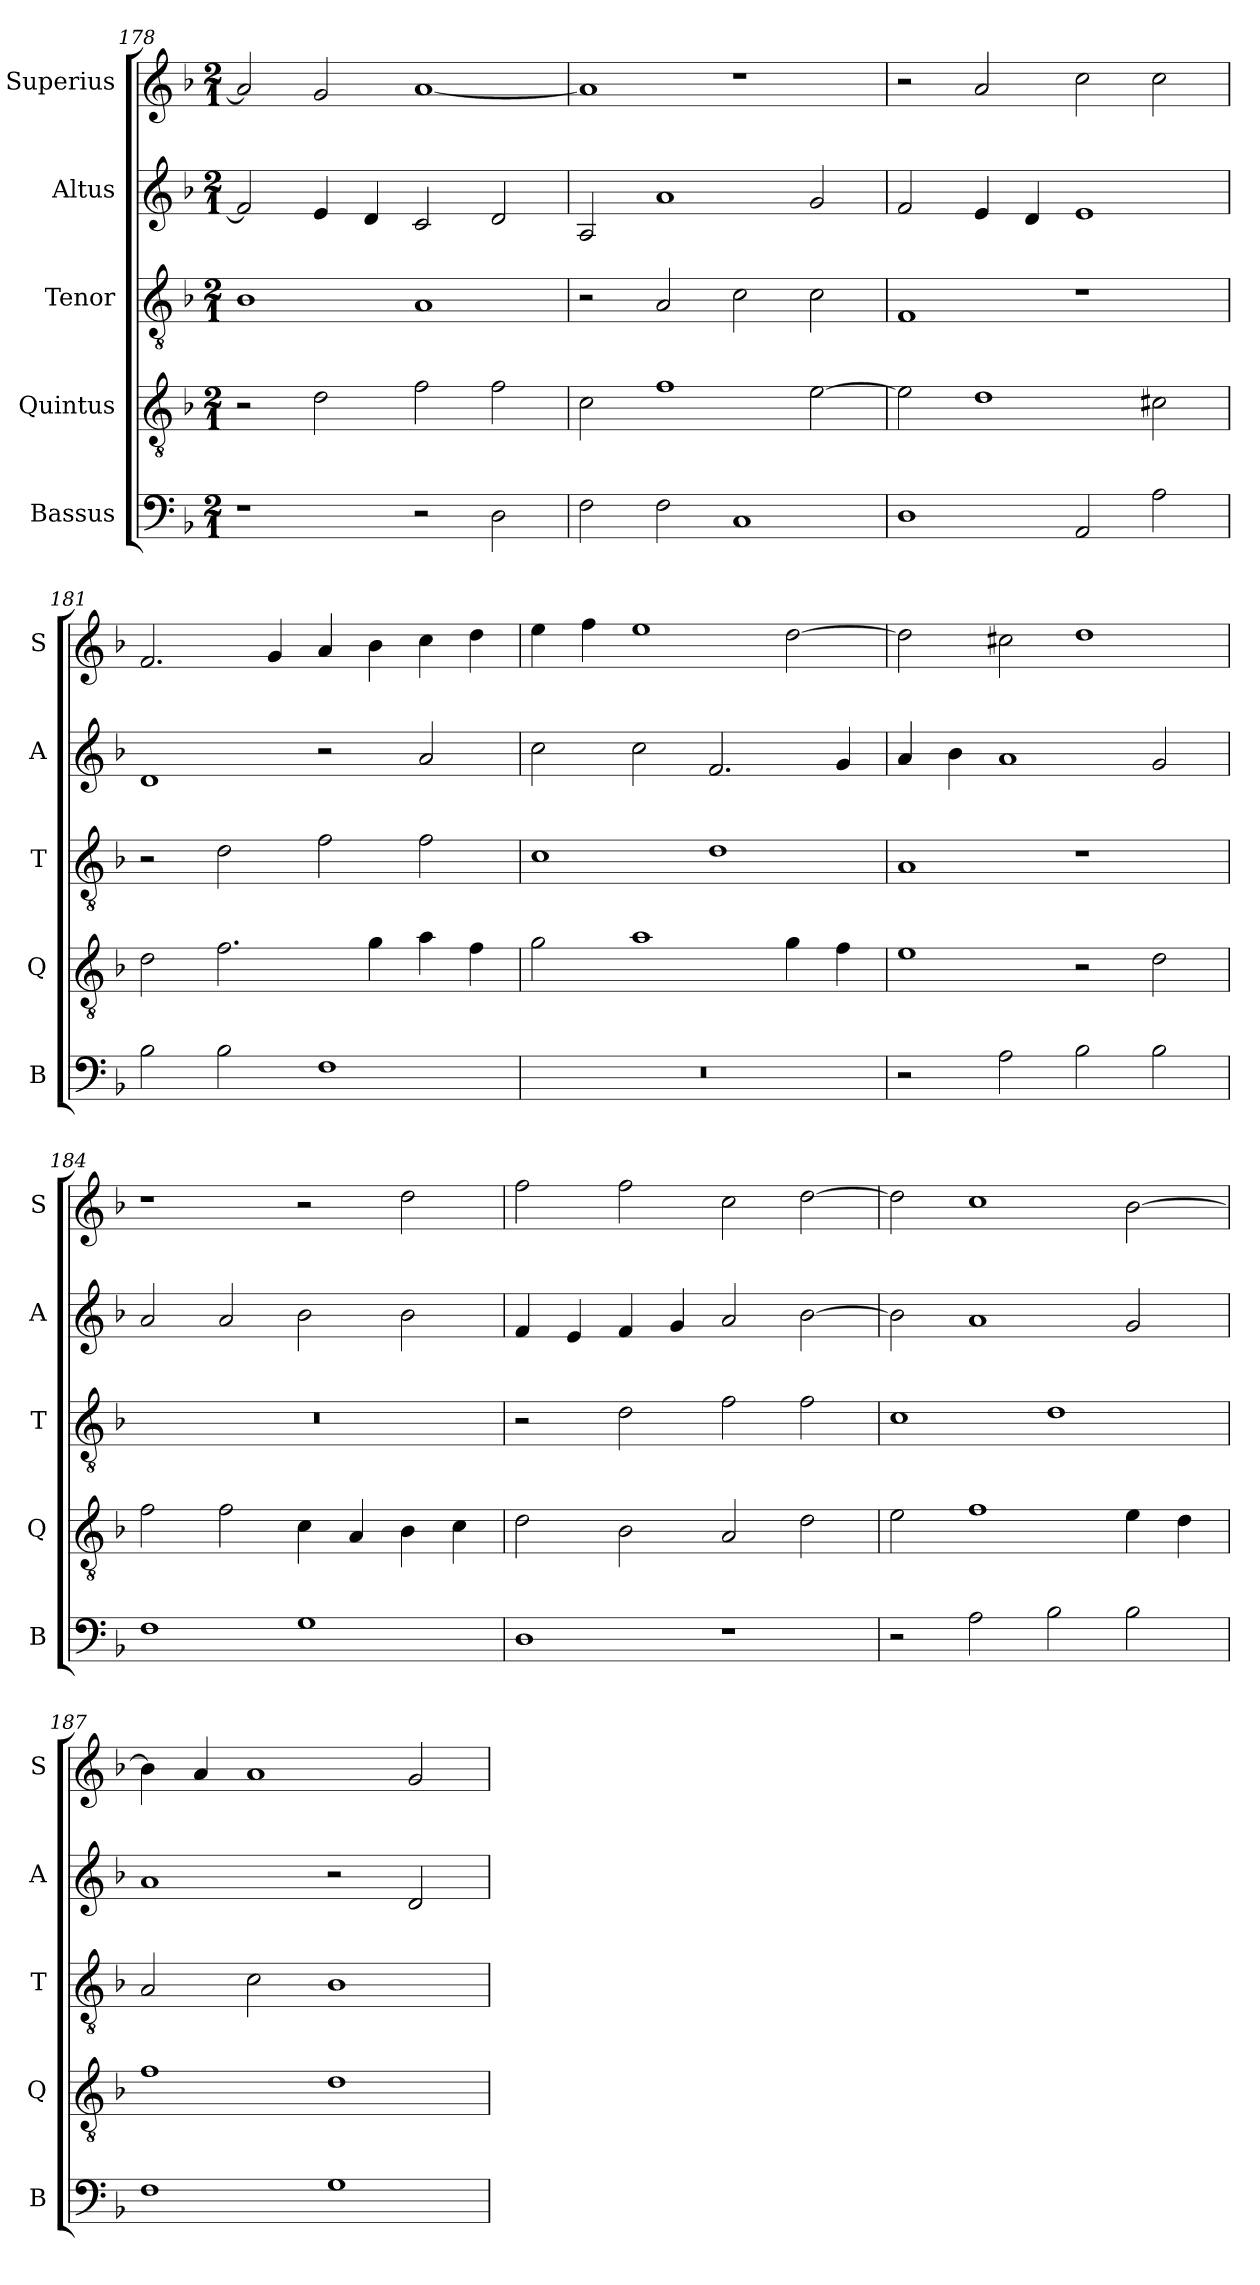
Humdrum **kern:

**kern	**kern	**kern	**kern	**kern
*part5	*part4	*part3	*part2	*part1
*staff5	*staff4	*staff3	*staff2	*staff1
*I"Bassus	*I"Quintus	*I"Tenor	*I"Altus	*I"Superius
*I'B	*I'Q	*I'T	*I'A	*I'S
*clefF4	*clefGv2	*clefGv2	*clefG2	*clefG2
*k[b-]	*k[b-]	*k[b-]	*k[b-]	*k[b-]
*M2/1	*M2/1	*M2/1	*M2/1	*M2/1
=178	=178	=178	=178	=178
1r	2r	1B-	2f]	2a]
.	2d	.	4e	2g
.	.	.	4d	.
2r	2f	1A	2c	[1a
2D	2f	.	2d	.
=179	=179	=179	=179	=179
2F	2c	2r	2A	1a]
2F	1f	2A	1a	.
1C	.	2c	.	1r
.	[2e	2c	2g	.
=180	=180	=180	=180	=180
1D	2e]	1F	2f	2r
.	1d	.	4e	2a
.	.	.	4d	.
2AA	.	1r	1e	2cc
2A	2c#X	.	.	2cc
=181	=181	=181	=181	=181
2B-	2d	2r	1d	2.f
2B-	2.f	2d	.	.
.	.	.	.	4g
1F	.	2f	2r	4a
.	4g	.	.	4b-
.	4a	2f	2a	4cc
.	4f	.	.	4dd
=182	=182	=182	=182	=182
0r	2g	1c	2cc	4ee
.	.	.	.	4ff
.	1a	.	2cc	1ee
.	.	1d	2.f	.
.	4g	.	.	[2dd
.	4f	.	4g	.
=183	=183	=183	=183	=183
2r	1e	1A	4a	2dd]
.	.	.	4b-	.
2A	.	.	1a	2cc#X
2B-	2r	1r	.	1dd
2B-	2d	.	2g	.
=184	=184	=184	=184	=184
1F	2f	0r	2a	1r
.	2f	.	2a	.
1G	4c	.	2b-	2r
.	4A	.	.	.
.	4B-	.	2b-	2dd
.	4c	.	.	.
=185	=185	=185	=185	=185
1D	2d	2r	4f	2ff
.	.	.	4e	.
.	2B-	2d	4f	2ff
.	.	.	4g	.
1r	2A	2f	2a	2cc
.	2d	2f	[2b-	[2dd
=186	=186	=186	=186	=186
2r	2e	1c	2b-]	2dd]
2A	1f	.	1a	1cc
2B-	.	1d	.	.
2B-	4e	.	2g	[2b-
.	4d	.	.	.
=187	=187	=187	=187	=187
1F	1f	2A	1a	4b-]
.	.	.	.	4a
.	.	2c	.	1a
1G	1d	1B-	2r	.
.	.	.	2d	2g
=	=	=	=	=
*-	*-	*-	*-	*-
